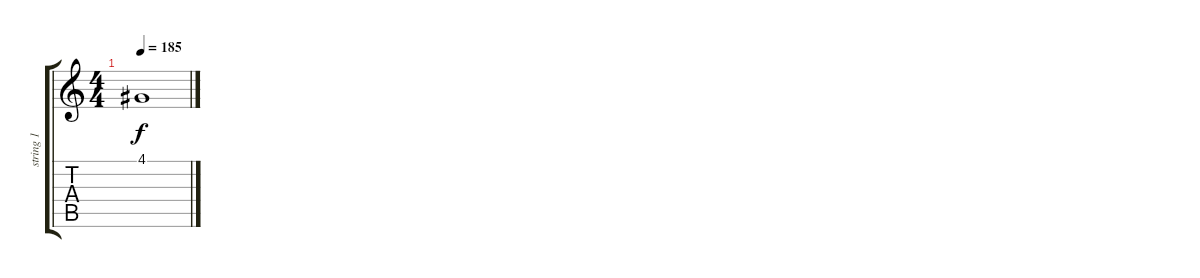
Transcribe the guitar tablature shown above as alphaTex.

\track ("string 1" "string 1") {instrument stringensemble1}
\staff {score tabs}
\tuning (E4 B3 G3 D3 A2 D2) {hide}
\ts (4 4)
\tempo 185
\clef g2
\ks c
4.1{t}.1{dy f}
